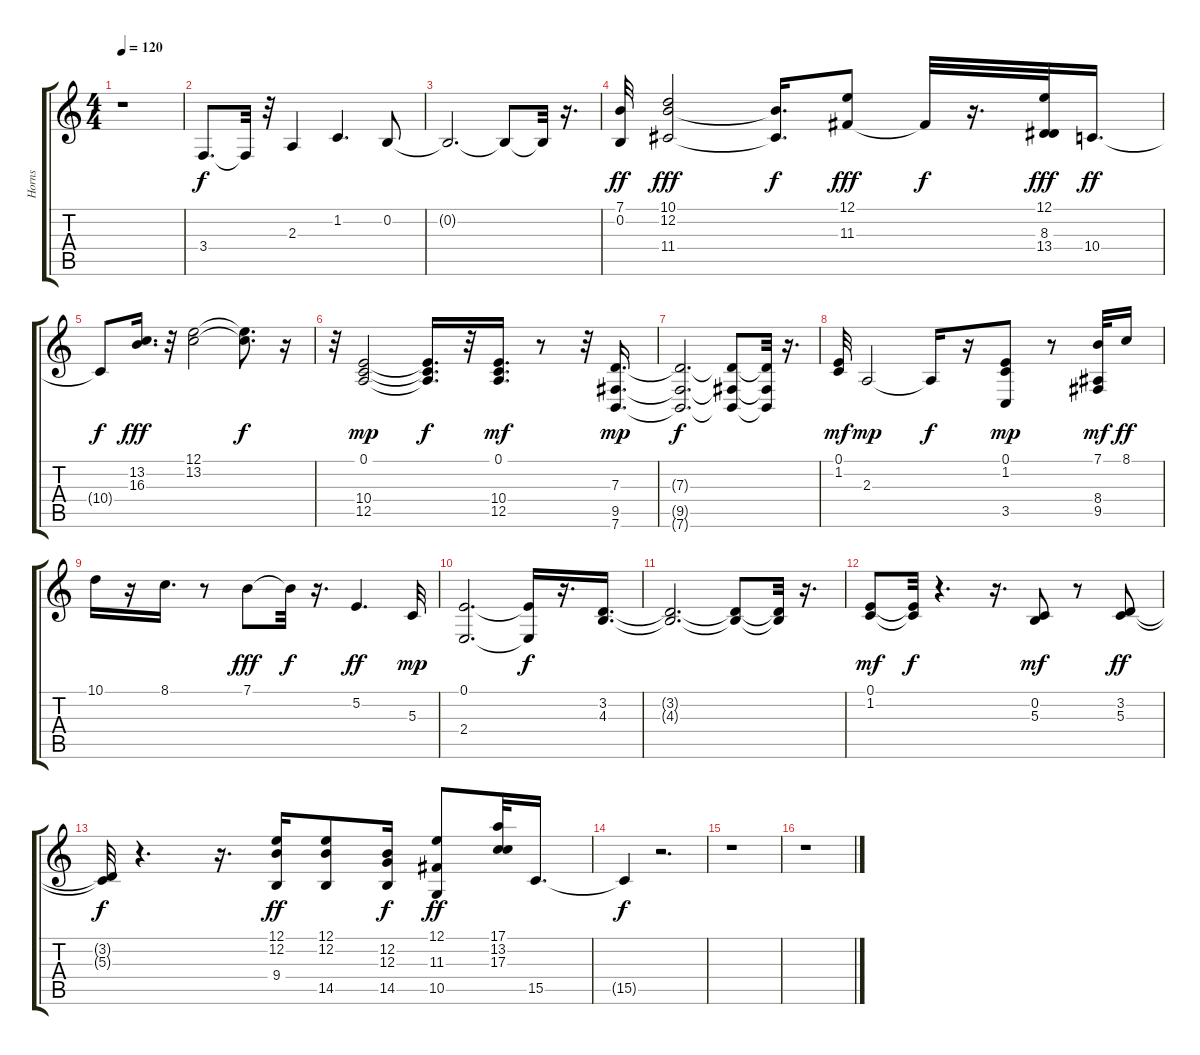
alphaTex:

\track ("Horns" "Horns") {instrument brasssection}
\staff {score tabs}
\tuning (E4 B3 G3 D3 A2 E2) {hide}
\ts (4 4)
\tempo 120
\clef g2
\ks c
r.1{dy mp} |
3.4.8{d dy f} 3.4{t}.32 r.32 2.3.4 1.2.4{d} 0.2.8 |
0.2{t}.2{d} 0.2{t}.8 0.2{t}.32 r.16{d} |
(7.1 0.2).32{dy ff} (10.1 12.2 11.4).2{dy fff} (12.2{t} 11.4{t}).16{d dy f} (12.1 11.3).8{dy fff} 11.3{t}.32{dy f} r.16{d} (12.1 8.3 13.4).32{dy fff} 10.4.16{d dy ff} |
10.4{t}.8{dy f} (13.2 16.3).16{d dy fff} r.32 (12.1 13.2).2 (12.1{t} 13.2{t}).8{d dy f} r.16 |
r.32 (0.1 10.4 12.5).2{dy mp} (0.1{t} 10.4{t} 12.5{t}).16{d dy f} r.32 (0.1 10.4 12.5).16{d dy mf} r.8 r.32 (7.3 9.5 7.6).16{d dy mp} |
(7.3{t} 9.5{t} 7.6{t}).2{d dy f} (7.3{t} 9.5{t} 7.6{t}).8 (7.3{t} 9.5{t} 7.6{t}).32 r.16{d} |
(0.1 1.2).32{dy mf} 2.3.2{dy mp} 2.3{t}.16{dy f} r.16 (0.1 1.2 3.5).8{dy mp} r.8 (7.1 8.4 9.5).32{dy mf} 8.1.16{dy ff} |
10.1.16 r.16 8.1.16{d} r.8 7.1.8{dy fff} 7.1{t}.32{dy f} r.16{d} 5.2.4{d dy ff} 5.3.32{dy mp} |
(0.1 2.4).2{d} (0.1{t} 2.4{t}).16{dy f} r.16{d} (3.2 4.3).16{d} |
(3.2{t} 4.3{t}).2{d} (3.2{t} 4.3{t}).8 (3.2{t} 4.3{t}).32 r.16{d} |
(0.1 1.2).8{dy mf} (0.1{t} 1.2{t}).32{dy f} r.4{d} r.16{d} (0.2 5.3).8{dy mf} r.8 (3.2 5.3).8{dy ff} |
(3.2{t} 5.3{t}).32{dy f} r.4{d} r.16{d} (12.1 12.2 9.4).16{dy ff} (12.1 12.2 14.5).8 (12.2 12.3 14.5).16{dy f} (12.1 11.3 10.5).8{dy ff} (17.1 13.2 17.3).32 15.5.16{d} |
15.5{t}.4{dy f} r.2{d} |
r.1 |
r.1
